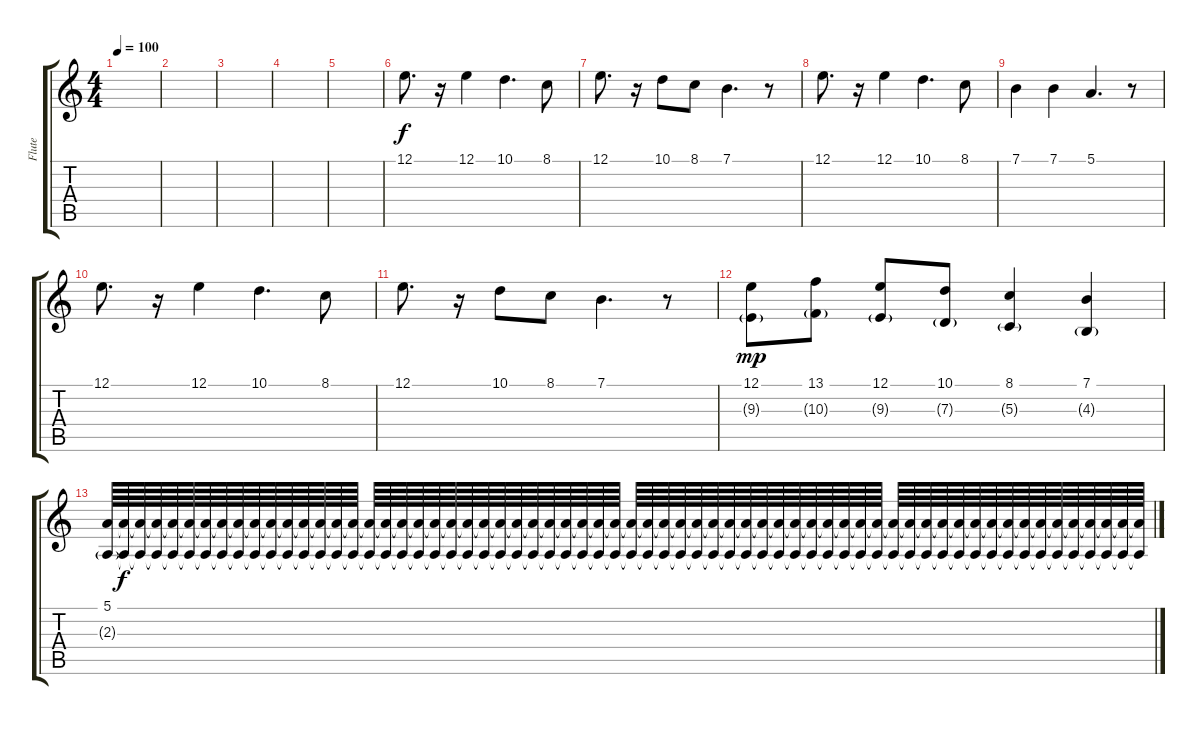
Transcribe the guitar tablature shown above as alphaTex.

\track ("Flute" "Flute") {instrument flute}
\staff {score tabs}
\tuning (E4 B3 G3 D3 A2 E2) {hide}
\ts (4 4)
\tempo 100
\clef g2
\ks c
|
|
|
|
|
12.1.8{d} r.16 12.1.4 10.1.4{d} 8.1.8 |
12.1.8{d} r.16 10.1.8 8.1.8 7.1.4{d} r.8 |
12.1.8{d} r.16 12.1.4 10.1.4{d} 8.1.8 |
7.1.4 7.1.4 5.1.4{d} r.8 |
12.1.8{d} r.16 12.1.4 10.1.4{d} 8.1.8 |
12.1.8{d} r.16 10.1.8 8.1.8 7.1.4{d} r.8 |
(12.1 9.3{g}).8{dy mp} (13.1 10.3{g}).8 (12.1 9.3{g}).8 (10.1 7.3{g}).8 (8.1 5.3{g}).4 (7.1 4.3{g}).4 |
(5.1 2.3{g}).64 (5.1{t} 2.3{t}).64{dy f volume 3} (5.1{t} 2.3{t}).64 (5.1{t} 2.3{t}).64 (5.1{t} 2.3{t}).64 (5.1{t} 2.3{t}).64 (5.1{t} 2.3{t}).64 (5.1{t} 2.3{t}).64 (5.1{t} 2.3{t}).64 (5.1{t} 2.3{t}).64 (5.1{t} 2.3{t}).64 (5.1{t} 2.3{t}).64 (5.1{t} 2.3{t}).64 (5.1{t} 2.3{t}).64 (5.1{t} 2.3{t}).64 (5.1{t} 2.3{t}).64 (5.1{t} 2.3{t}).64 (5.1{t} 2.3{t}).64 (5.1{t} 2.3{t}).64 (5.1{t} 2.3{t}).64 (5.1{t} 2.3{t}).64 (5.1{t} 2.3{t}).64 (5.1{t} 2.3{t}).64 (5.1{t} 2.3{t}).64 (5.1{t} 2.3{t}).64 (5.1{t} 2.3{t}).64 (5.1{t} 2.3{t}).64 (5.1{t} 2.3{t}).64 (5.1{t} 2.3{t}).64 (5.1{t} 2.3{t}).64 (5.1{t} 2.3{t}).64 (5.1{t} 2.3{t}).64 (5.1{t} 2.3{t}).64 (5.1{t} 2.3{t}).64 (5.1{t} 2.3{t}).64 (5.1{t} 2.3{t}).64 (5.1{t} 2.3{t}).64 (5.1{t} 2.3{t}).64 (5.1{t} 2.3{t}).64 (5.1{t} 2.3{t}).64 (5.1{t} 2.3{t}).64 (5.1{t} 2.3{t}).64 (5.1{t} 2.3{t}).64 (5.1{t} 2.3{t}).64 (5.1{t} 2.3{t}).64 (5.1{t} 2.3{t}).64 (5.1{t} 2.3{t}).64 (5.1{t} 2.3{t}).64 (5.1{t} 2.3{t}).64 (5.1{t} 2.3{t}).64 (5.1{t} 2.3{t}).64 (5.1{t} 2.3{t}).64 (5.1{t} 2.3{t}).64 (5.1{t} 2.3{t}).64 (5.1{t} 2.3{t}).64 (5.1{t} 2.3{t}).64 (5.1{t} 2.3{t}).64 (5.1{t} 2.3{t}).64 (5.1{t} 2.3{t}).64 (5.1{t} 2.3{t}).64 (5.1{t} 2.3{t}).64 (5.1{t} 2.3{t}).64 (5.1{t} 2.3{t}).64 (5.1{t} 2.3{t}).64
